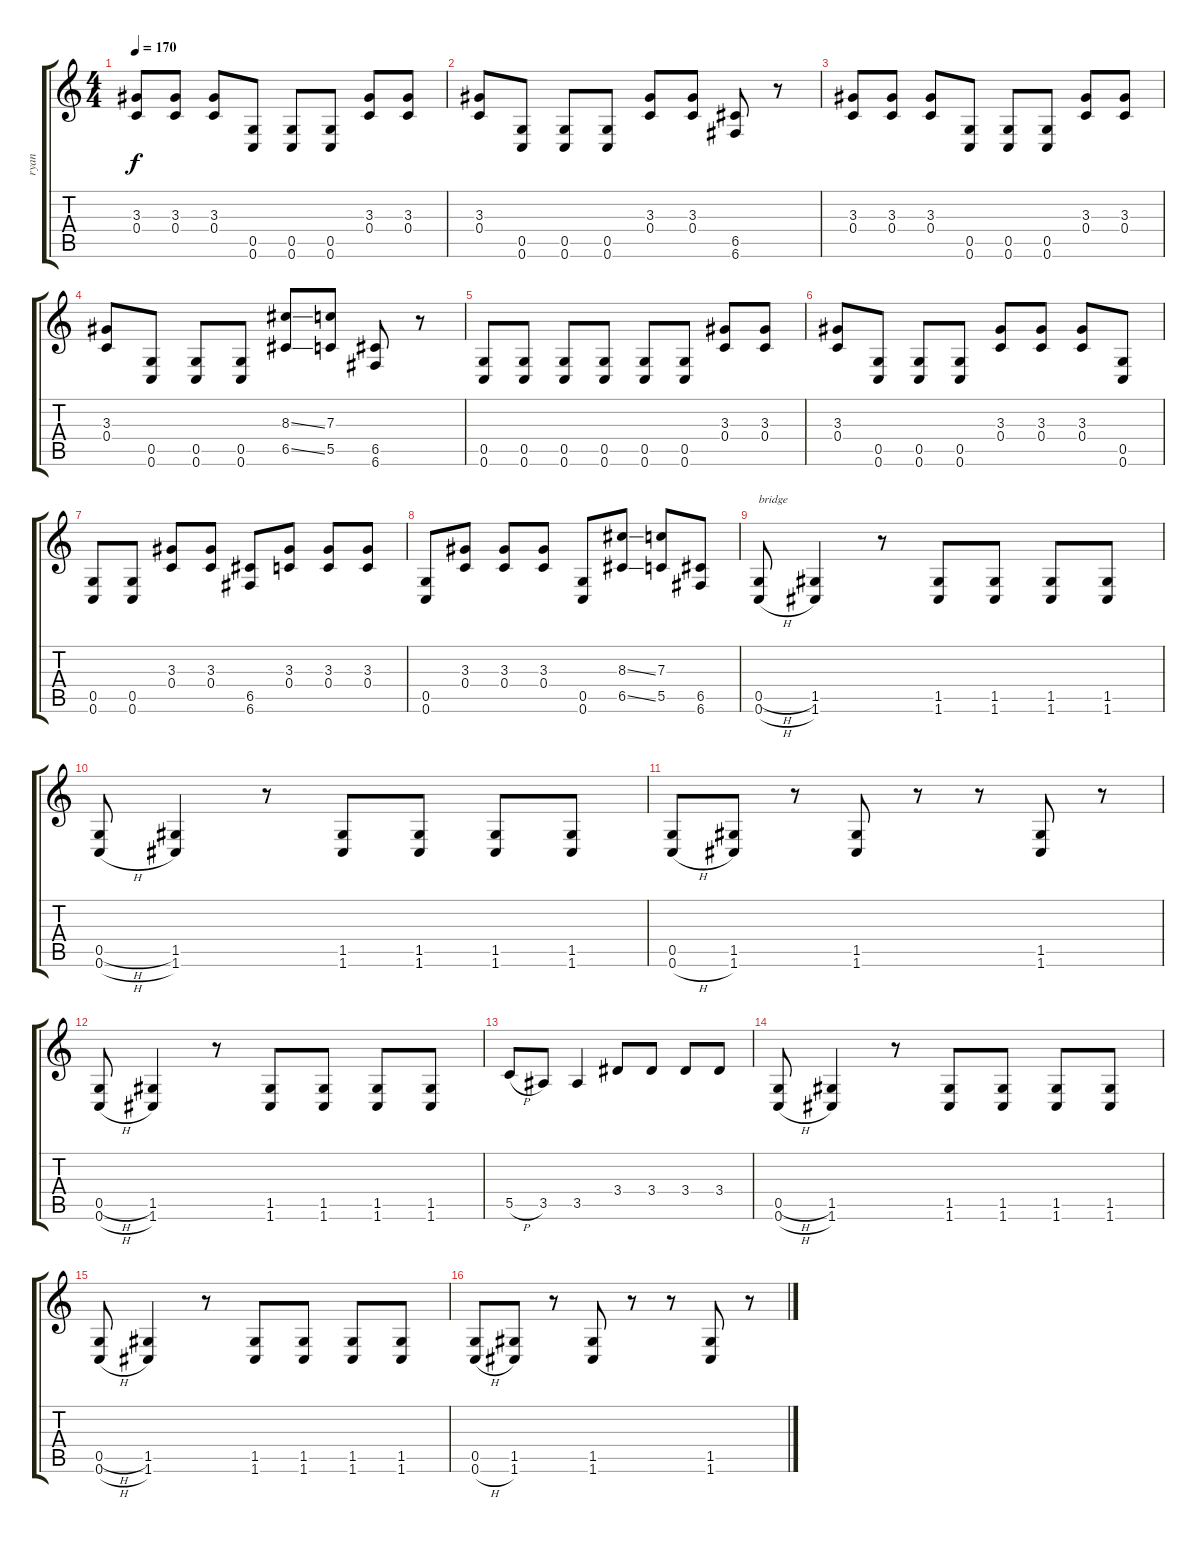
\track ("ryan" "ryan") {instrument electricbassfinger}
\staff {score tabs}
\tuning (D4 A3 F3 C3 G2 C2) {hide}
\ts (4 4)
\tempo 170
\clef g2
\ks c
(3.3 0.4).8{dy f} (3.3 0.4).8 (3.3 0.4).8 (0.5 0.6).8 (0.5 0.6).8 (0.5 0.6).8 (3.3 0.4).8 (3.3 0.4).8 |
(3.3 0.4).8 (0.5 0.6).8 (0.5 0.6).8 (0.5 0.6).8 (3.3 0.4).8 (3.3 0.4).8 (6.5 6.6).8 r.8 |
(3.3 0.4).8 (3.3 0.4).8 (3.3 0.4).8 (0.5 0.6).8 (0.5 0.6).8 (0.5 0.6).8 (3.3 0.4).8 (3.3 0.4).8 |
(3.3 0.4).8 (0.5 0.6).8 (0.5 0.6).8 (0.5 0.6).8 (8.3{ss} 6.5{ss}).8 (7.3 5.5).8 (6.5 6.6).8 r.8 |
(0.5 0.6).8 (0.5 0.6).8 (0.5 0.6).8 (0.5 0.6).8 (0.5 0.6).8 (0.5 0.6).8 (3.3 0.4).8 (3.3 0.4).8 |
(3.3 0.4).8 (0.5 0.6).8 (0.5 0.6).8 (0.5 0.6).8 (3.3 0.4).8 (3.3 0.4).8 (3.3 0.4).8 (0.5 0.6).8 |
(0.5 0.6).8 (0.5 0.6).8 (3.3 0.4).8 (3.3 0.4).8 (6.5 6.6).8 (3.3 0.4).8 (3.3 0.4).8 (3.3 0.4).8 |
(0.5 0.6).8 (3.3 0.4).8 (3.3 0.4).8 (3.3 0.4).8 (0.5 0.6).8 (8.3{ss} 6.5{ss}).8 (7.3 5.5).8 (6.5 6.6).8 |
(0.5{h} 0.6{h}).8{txt "bridge"} (1.5 1.6).4 r.8 (1.5 1.6).8 (1.5 1.6).8 (1.5 1.6).8 (1.5 1.6).8 |
(0.5{h} 0.6{h}).8 (1.5 1.6).4 r.8 (1.5 1.6).8 (1.5 1.6).8 (1.5 1.6).8 (1.5 1.6).8 |
(0.5 0.6{h}).8 (1.5 1.6).8 r.8 (1.5 1.6).8 r.8 r.8 (1.5 1.6).8 r.8 |
(0.5{h} 0.6{h}).8 (1.5 1.6).4 r.8 (1.5 1.6).8 (1.5 1.6).8 (1.5 1.6).8 (1.5 1.6).8 |
5.5{h}.8 3.5.8 3.5.4 3.4.8 3.4.8 3.4.8 3.4.8 |
(0.5{h} 0.6{h}).8 (1.5 1.6).4 r.8 (1.5 1.6).8 (1.5 1.6).8 (1.5 1.6).8 (1.5 1.6).8 |
(0.5{h} 0.6{h}).8 (1.5 1.6).4 r.8 (1.5 1.6).8 (1.5 1.6).8 (1.5 1.6).8 (1.5 1.6).8 |
(0.5 0.6{h}).8 (1.5 1.6).8 r.8 (1.5 1.6).8 r.8 r.8 (1.5 1.6).8 r.8
